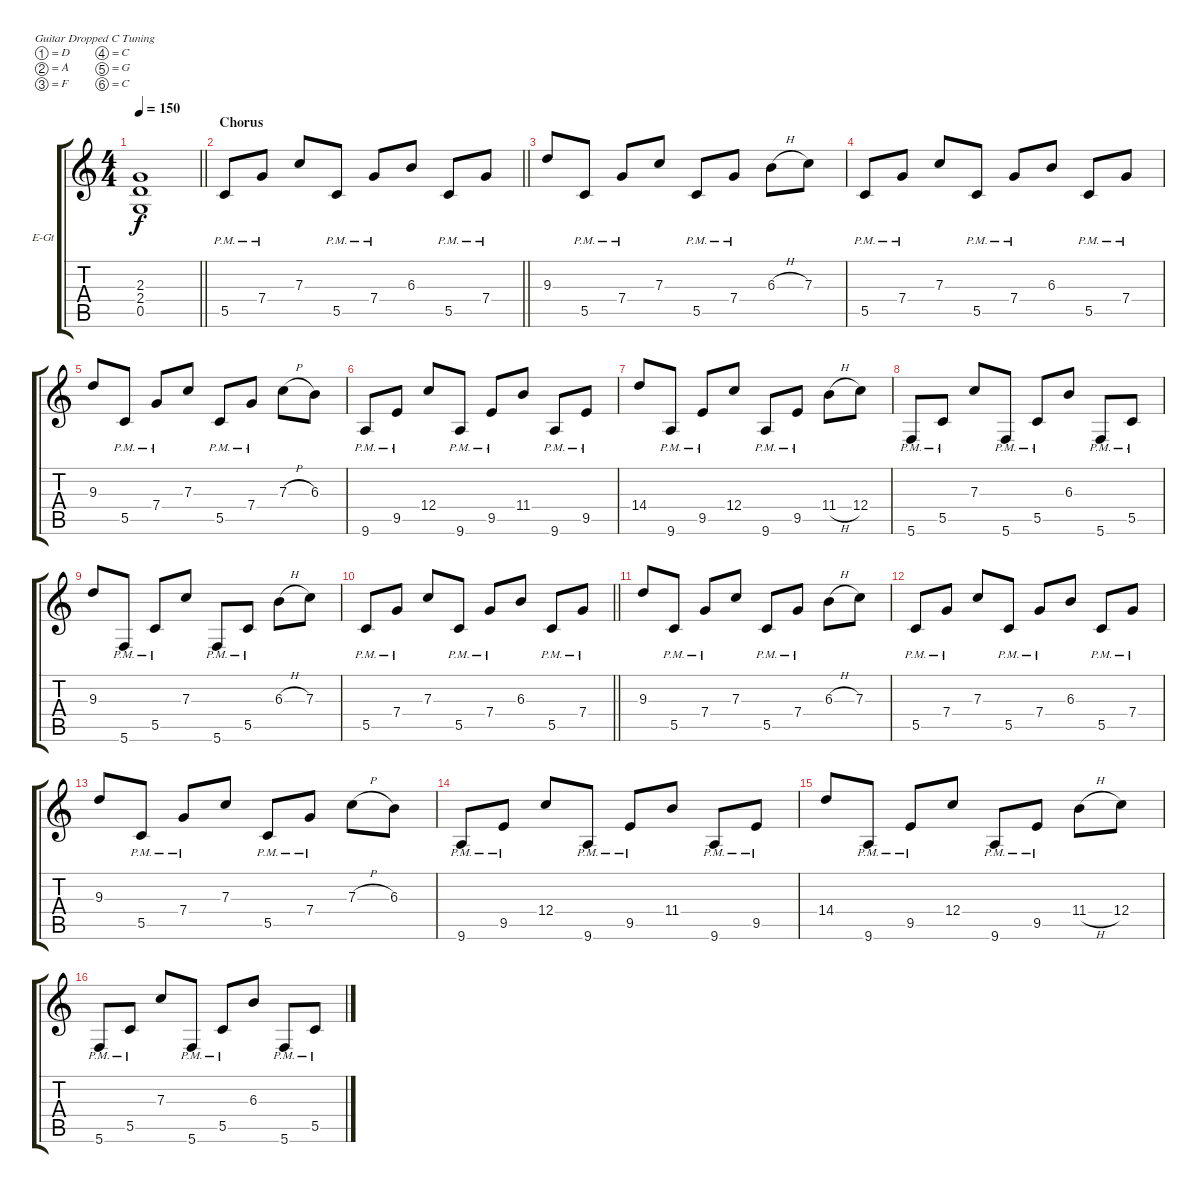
\bracketExtendMode groupsimilarinstruments
\firstSystemTrackNameOrientation horizontal
\otherSystemsTrackNameOrientation horizontal
\track ("Padge" "E-Gt") {solo instrument overdrivenguitar}
\staff {score tabs}
\tuning (D4 A3 F3 C3 G2 C2)
\ts (4 4)
\tempo 150
\clef g2
\barLineRight lightlight
\ks c
(2.3 2.4 0.5).1{dy f} |
\section ("" "Chorus")
\barLineRight lightlight
5.5{pm}.8 7.4{pm}.8 7.3.8 5.5{pm}.8 7.4{pm}.8 6.3.8 5.5{pm}.8 7.4{pm}.8 |
9.3.8 5.5{pm}.8 7.4{pm}.8 7.3.8 5.5{pm}.8 7.4{pm}.8 6.3{h}.8 7.3.8 |
5.5{pm}.8 7.4{pm}.8 7.3.8 5.5{pm}.8 7.4{pm}.8 6.3.8 5.5{pm}.8 7.4{pm}.8 |
9.3.8 5.5{pm}.8 7.4{pm}.8 7.3.8 5.5{pm}.8 7.4{pm}.8 7.3{h}.8 6.3.8 |
9.6{pm}.8 9.5{pm}.8 12.4.8 9.6{pm}.8 9.5{pm}.8 11.4.8 9.6{pm}.8 9.5{pm}.8 |
14.4.8 9.6{pm}.8 9.5{pm}.8 12.4.8 9.6{pm}.8 9.5{pm}.8 11.4{h}.8 12.4.8 |
5.6{pm}.8 5.5{pm}.8 7.3.8 5.6{pm}.8 5.5{pm}.8 6.3.8 5.6{pm}.8 5.5{pm}.8 |
9.3.8 5.6{pm}.8 5.5{pm}.8 7.3.8 5.6{pm}.8 5.5{pm}.8 6.3{h}.8 7.3.8 |
\barLineRight lightlight
5.5{pm}.8 7.4{pm}.8 7.3.8 5.5{pm}.8 7.4{pm}.8 6.3.8 5.5{pm}.8 7.4{pm}.8 |
9.3.8 5.5{pm}.8 7.4{pm}.8 7.3.8 5.5{pm}.8 7.4{pm}.8 6.3{h}.8 7.3.8 |
5.5{pm}.8 7.4{pm}.8 7.3.8 5.5{pm}.8 7.4{pm}.8 6.3.8 5.5{pm}.8 7.4{pm}.8 |
9.3.8 5.5{pm}.8 7.4{pm}.8 7.3.8 5.5{pm}.8 7.4{pm}.8 7.3{h}.8 6.3.8 |
9.6{pm}.8 9.5{pm}.8 12.4.8 9.6{pm}.8 9.5{pm}.8 11.4.8 9.6{pm}.8 9.5{pm}.8 |
14.4.8 9.6{pm}.8 9.5{pm}.8 12.4.8 9.6{pm}.8 9.5{pm}.8 11.4{h}.8 12.4.8 |
5.6{pm}.8 5.5{pm}.8 7.3.8 5.6{pm}.8 5.5{pm}.8 6.3.8 5.6{pm}.8 5.5{pm}.8
